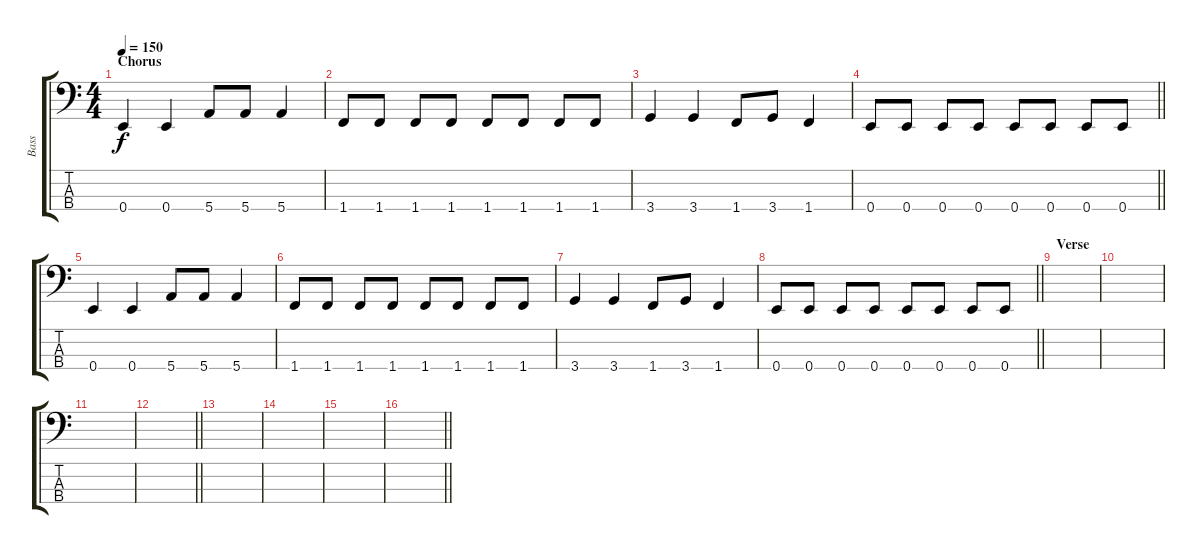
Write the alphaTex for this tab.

\track ("Bass" "Bass") {instrument electricbassfinger}
\staff {score tabs}
\tuning (G2 D2 A1 E1) {hide}
\ts (4 4)
\section ("" "Chorus")
\tempo 150
\clef f4
\ks c
0.4.4{dy f} 0.4.4 5.4.8 5.4.8 5.4.4 |
1.4.8 1.4.8 1.4.8 1.4.8 1.4.8 1.4.8 1.4.8 1.4.8 |
3.4.4 3.4.4 1.4.8 3.4.8 1.4.4 |
\barLineRight lightlight
0.4.8 0.4.8 0.4.8 0.4.8 0.4.8 0.4.8 0.4.8 0.4.8 |
0.4.4 0.4.4 5.4.8 5.4.8 5.4.4 |
1.4.8 1.4.8 1.4.8 1.4.8 1.4.8 1.4.8 1.4.8 1.4.8 |
3.4.4 3.4.4 1.4.8 3.4.8 1.4.4 |
\barLineRight lightlight
0.4.8 0.4.8 0.4.8 0.4.8 0.4.8 0.4.8 0.4.8 0.4.8 |
\section ("" "Verse")
|
|
|
\barLineRight lightlight
|
|
|
|
\barLineRight lightlight
